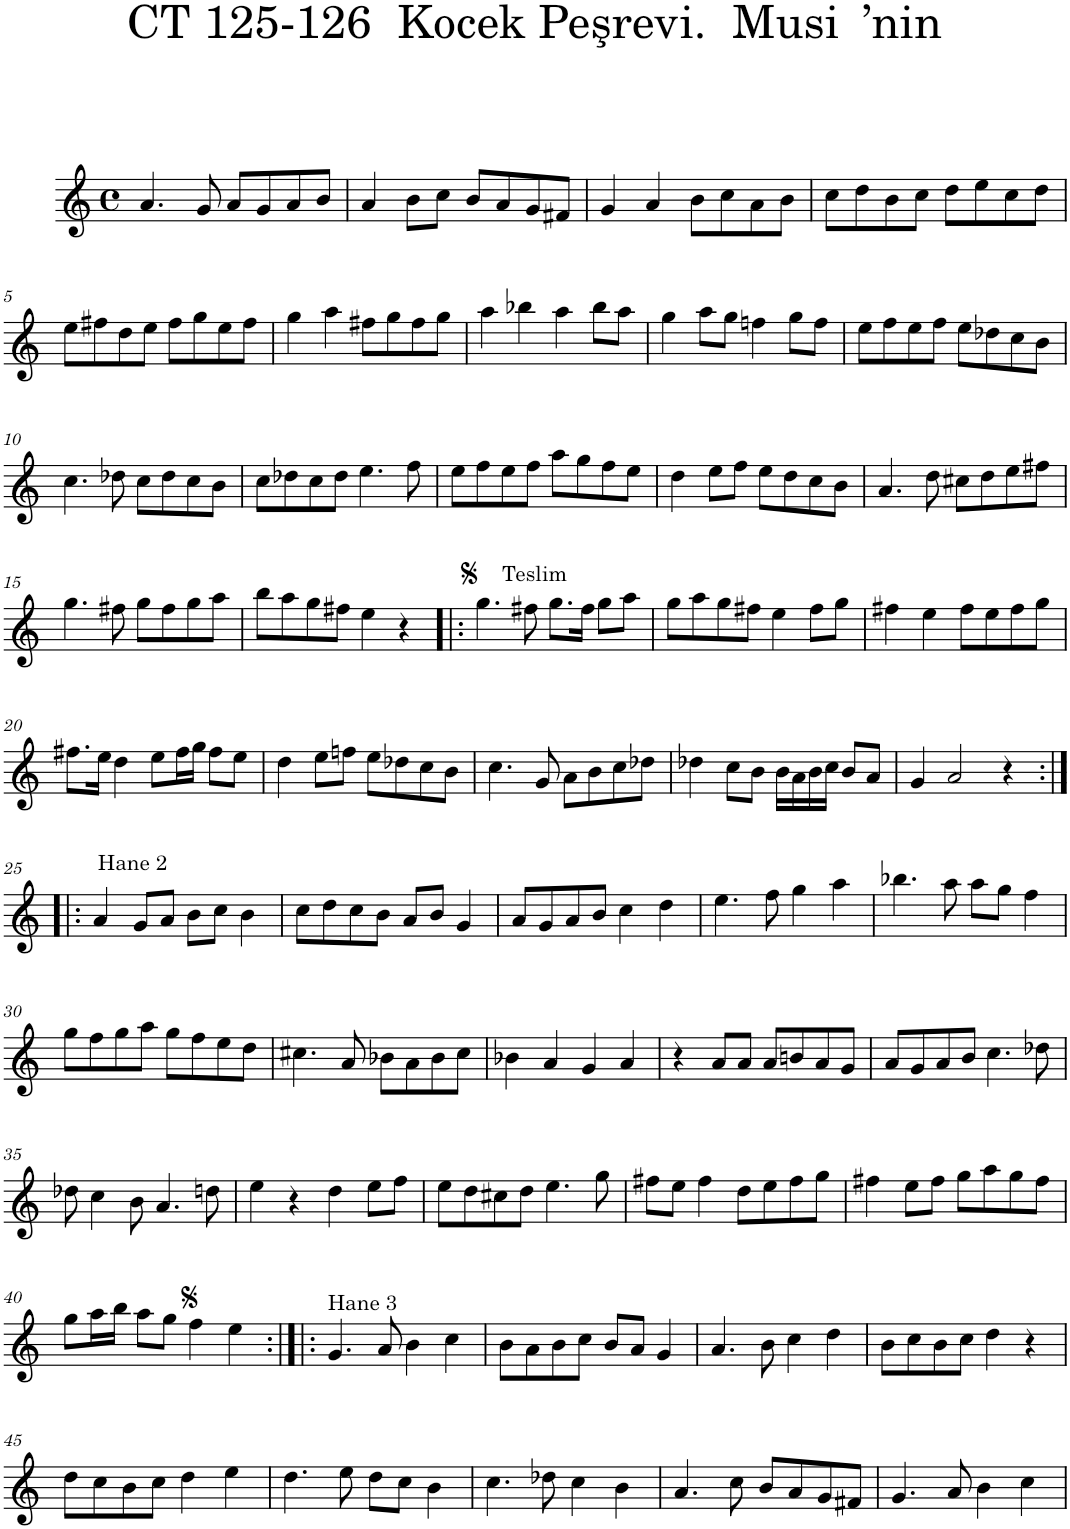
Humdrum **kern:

**kern
*part1
*staff1
*I"Piano
*I'Pno.
*clefG2
*k[]
*M4/4
*met(c)
=1
4.a/
8g/
8a/L
8g/
8a/
8b/J
=2
4a/
8b\L
8cc\J
8b/L
8a/
8g/
8f#X/J
=3
4g/
4a/
8b\L
8cc\
8a\
8b\J
=4
8cc\L
8dd\
8b\
8cc\J
8dd\L
8ee\
8cc\
8dd\J
!!LO:LB:g=z
=5
8ee\L
8ff#X\
8dd\
8ee\J
8ff#\L
8gg\
8ee\
8ff#\J
=6
4gg\
4aa\
8ff#X\L
8gg\
8ff#\
8gg\J
=7
4aa\
4bb-X\
4aa\
8bb-\L
8aa\J
=8
4gg\
8aa\L
8gg\J
4ffn\
8gg\L
8ff\J
=9
8ee\L
8ff\
8ee\
8ff\J
8ee\L
8dd-X\
8cc\
8b\J
!!LO:LB:g=z
=10
4.cc\
8dd-X\
8cc\L
8dd-\
8cc\
8b\J
=11
8cc\L
8dd-X\
8cc\
8dd-\J
4.ee\
8ff\
=12
8ee\L
8ff\
8ee\
8ff\J
8aa\L
8gg\
8ff\
8ee\J
=13
4dd\
8ee\L
8ff\J
8ee\L
8dd\
8cc\
8b\J
=14
4.a/
8dd\
8cc#X\L
8dd\
8ee\
8ff#X\J
!!LO:LB:g=z
=15
4.gg\
8ff#X\
8gg\L
8ff#\
8gg\
8aa\J
=16
8bb\L
8aa\
8gg\
8ff#X\J
4ee\
4r
=17!|:
!LO:TX:a:t=Teslim
4.gg\
8ff#X\
8.gg\L
16ff#\Jk
8gg\L
8aa\J
=18
8gg\L
8aa\
8gg\
8ff#X\J
4ee\
8ff#\L
8gg\J
=19
4ff#X\
4ee\
8ff#\L
8ee\
8ff#\
8gg\J
!!LO:LB:g=z
=20
8.ff#X\L
16ee\Jk
4dd\
8ee\L
16ff#\L
16gg\JJ
8ff#\L
8ee\J
=21
4dd\
8ee\L
8ffn\J
8ee\L
8dd-X\
8cc\
8b\J
=22
4.cc\
8g/
8a\L
8b\
8cc\
8dd-X\J
=23
4dd-X\
8cc\L
8b\J
16b\LL
16a\
16b\
16cc\JJ
8b/L
8a/J
=24
4g/
2a/
4r
!!LO:LB:g=z
=25:|!|:
!LO:TX:a:t=Hane 2
4a/
8g/L
8a/J
8b\L
8cc\J
4b\
=26
8cc\L
8dd\
8cc\
8b\J
8a/L
8b/J
4g/
=27
8a/L
8g/
8a/
8b/J
4cc\
4dd\
=28
4.ee\
8ff\
4gg\
4aa\
=29
4.bb-X\
8aa\
8aa\L
8gg\J
4ff\
!!LO:LB:g=z
=30
8gg\L
8ff\
8gg\
8aa\J
8gg\L
8ff\
8ee\
8dd\J
=31
4.cc#X\
8a/
8b-X\L
8a\
8b-\
8cc#\J
=32
4b-X\
4a/
4g/
4a/
=33
4r
8a/L
8a/J
8a/L
8bn/
8a/
8g/J
=34
8a/L
8g/
8a/
8b/J
4.cc\
8dd-X\
!!LO:LB:g=z
=35
8dd-X\
4cc\
8b\
4.a/
8ddn\
=36
4ee\
4r
4dd\
8ee\L
8ff\J
=37
8ee\L
8dd\
8cc#X\
8dd\J
4.ee\
8gg\
=38
8ff#X\L
8ee\J
4ff#\
8dd\L
8ee\
8ff#\
8gg\J
=39
4ff#X\
8ee\L
8ff#\J
8gg\L
8aa\
8gg\
8ff#\J
!!LO:LB:g=z
=40
8gg\L
16aa\L
16bb\JJ
8aa\L
8gg\J
4ff\
4ee\
=41:|!|:
!LO:TX:a:t=Hane 3
4.g/
8a/
4b\
4cc\
=42
8b\L
8a\
8b\
8cc\J
8b/L
8a/J
4g/
=43
4.a/
8b\
4cc\
4dd\
=44
8b\L
8cc\
8b\
8cc\J
4dd\
4r
!!LO:LB:g=z
=45
8dd\L
8cc\
8b\
8cc\J
4dd\
4ee\
=46
4.dd\
8ee\
8dd\L
8cc\J
4b\
=47
4.cc\
8dd-X\
4cc\
4b\
=48
4.a/
8cc\
8b/L
8a/
8g/
8f#X/J
=49
4.g/
8a/
4b\
4cc\
=
*-
